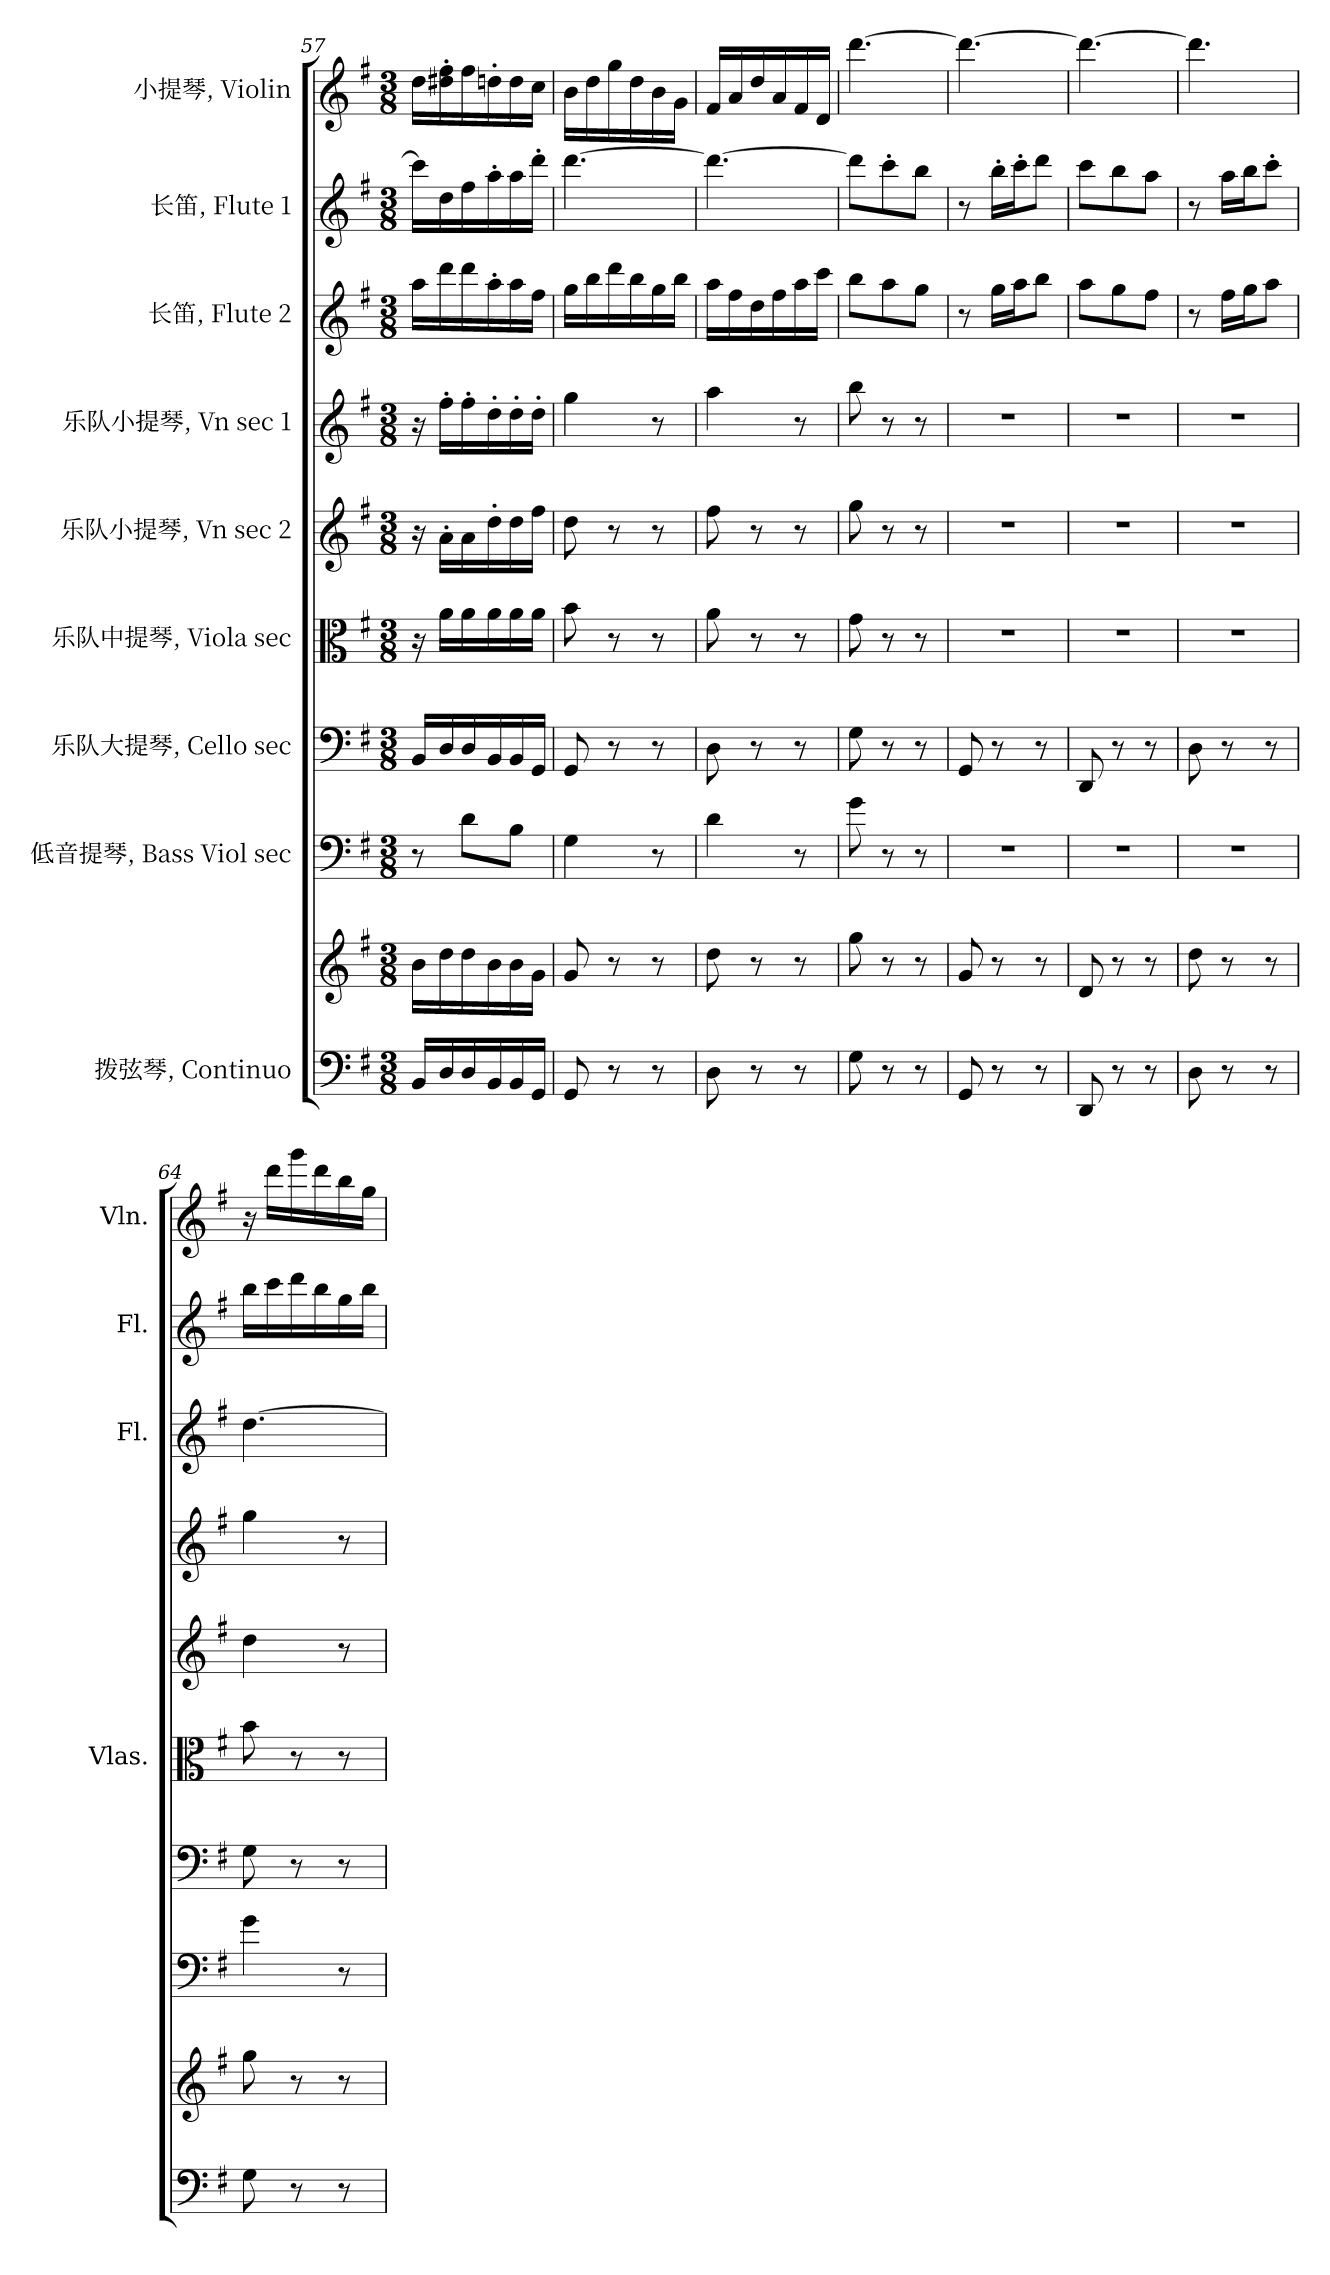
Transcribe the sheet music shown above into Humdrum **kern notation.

**kern	**kern	**kern	**kern	**kern	**kern	**kern	**kern	**kern	**kern
*part9	*part9	*part8	*part7	*part6	*part5	*part4	*part3	*part2	*part1
*staff10	*staff9	*staff8	*staff7	*staff6	*staff5	*staff4	*staff3	*staff2	*staff1
*I"拨弦琴, Continuo	*	*I"低音提琴, Bass Viol sec	*I"乐队大提琴, Cello sec	*I"乐队中提琴, Viola sec	*I"乐队小提琴, Vn sec 2	*I"乐队小提琴, Vn sec 1	*I"长笛, Flute 2	*I"长笛, Flute 1	*I"小提琴, Violin
*	*	*	*	*I'Vlas.	*	*	*I'Fl.	*I'Fl.	*I'Vln.
!!LO:PB:g=z
*clefF4	*clefG2	*clefF4	*clefF4	*clefC3	*clefG2	*clefG2	*clefG2	*clefG2	*clefG2
*	*	*ITrd7c12	*	*	*	*	*	*	*
*k[f#]	*k[f#]	*k[f#]	*k[f#]	*k[f#]	*k[f#]	*k[f#]	*k[f#]	*k[f#]	*k[f#]
*M3/8	*M3/8	*M3/8	*M3/8	*M3/8	*M3/8	*M3/8	*M3/8	*M3/8	*M3/8
=57	=57	=57	=57	=57	=57	=57	=57	=57	=57
16BB/LL	16b\LL	8r	16BB/LL	16r	16r	16r	16aa\LL	16ccc\LL]	16dd\LL
16D/	16dd\	.	16D/	16a\LL	16a'\LL	16ff#'\LL	16ddd\	16dd\	16dd#X\' 16ff#\'
16D/	16dd\	8D\L	16D/	16a\	16a\	16ff#'\	16ddd\	16ff#\	16ff#\
16BB/	16b\	.	16BB/	16a\	16dd'\	16dd'\	16aa'\	16aa'\	16ddn'\
16BB/	16b\	8BB\J	16BB/	16a\	16dd\	16dd'\	16aa\	16aa\	16dd\
16GG/JJ	16g\JJ	.	16GG/JJ	16a\JJ	16ff#\JJ	16dd'\JJ	16ff#\JJ	16ddd'\JJ	16cc\JJ
=58	=58	=58	=58	=58	=58	=58	=58	=58	=58
8GG/	8g/	4GG\	8GG/	8b\	8dd\	4gg\	16gg\LL	[4.ddd\	16b\LL
.	.	.	.	.	.	.	16bb\	.	16dd\
8r	8r	.	8r	8r	8r	.	16ddd\	.	16gg\
.	.	.	.	.	.	.	16bb\	.	16dd\
8r	8r	8r	8r	8r	8r	8r	16gg\	.	16b\
.	.	.	.	.	.	.	16bb\JJ	.	16g\JJ
=59	=59	=59	=59	=59	=59	=59	=59	=59	=59
8D\	8dd\	4D\	8D\	8a\	8ff#\	4aa\	16aa\LL	4.ddd\_	16f#/LL
.	.	.	.	.	.	.	16ff#\	.	16a/
8r	8r	.	8r	8r	8r	.	16dd\	.	16dd/
.	.	.	.	.	.	.	16ff#\	.	16a/
8r	8r	8r	8r	8r	8r	8r	16aa\	.	16f#/
.	.	.	.	.	.	.	16ccc\JJ	.	16d/JJ
=60	=60	=60	=60	=60	=60	=60	=60	=60	=60
8G\	8gg\	8G\	8G\	8g\	8gg\	8bb\	8bb\L	8ddd\L]	[4.ddd\
8r	8r	8r	8r	8r	8r	8r	8aa\	8ccc'\	.
8r	8r	8r	8r	8r	8r	8r	8gg\J	8bb\J	.
=61	=61	=61	=61	=61	=61	=61	=61	=61	=61
8GG/	8g/	4.r	8GG/	4.r	4.r	4.r	8r	8r	4.ddd\_
8r	8r	.	8r	.	.	.	16gg\LL	16bb'\LL	.
.	.	.	.	.	.	.	16aa\J	16ccc'\J	.
8r	8r	.	8r	.	.	.	8bb\J	8ddd\J	.
=62	=62	=62	=62	=62	=62	=62	=62	=62	=62
8DD/	8d/	4.r	8DD/	4.r	4.r	4.r	8aa\L	8ccc\L	4.ddd\_
8r	8r	.	8r	.	.	.	8gg\	8bb\	.
8r	8r	.	8r	.	.	.	8ff#\J	8aa\J	.
!!LO:PB:g=z
=63	=63	=63	=63	=63	=63	=63	=63	=63	=63
8D\	8dd\	4.r	8D\	4.r	4.r	4.r	8r	8r	4.ddd\]
8r	8r	.	8r	.	.	.	16ff#\LL	16aa\LL	.
.	.	.	.	.	.	.	16gg\J	16bb\J	.
8r	8r	.	8r	.	.	.	8aa\J	8ccc'\J	.
=64	=64	=64	=64	=64	=64	=64	=64	=64	=64
8G\	8gg\	4G\	8G\	8b\	4dd\	4gg\	[4.dd\	16bb\LL	16r
.	.	.	.	.	.	.	.	16ccc\	16ddd\LL
8r	8r	.	8r	8r	.	.	.	16ddd\	16ggg\
.	.	.	.	.	.	.	.	16bb\	16ddd\
8r	8r	8r	8r	8r	8r	8r	.	16gg\	16bb\
.	.	.	.	.	.	.	.	16bb\JJ	16gg\JJ
=	=	=	=	=	=	=	=	=	=
*-	*-	*-	*-	*-	*-	*-	*-	*-	*-
